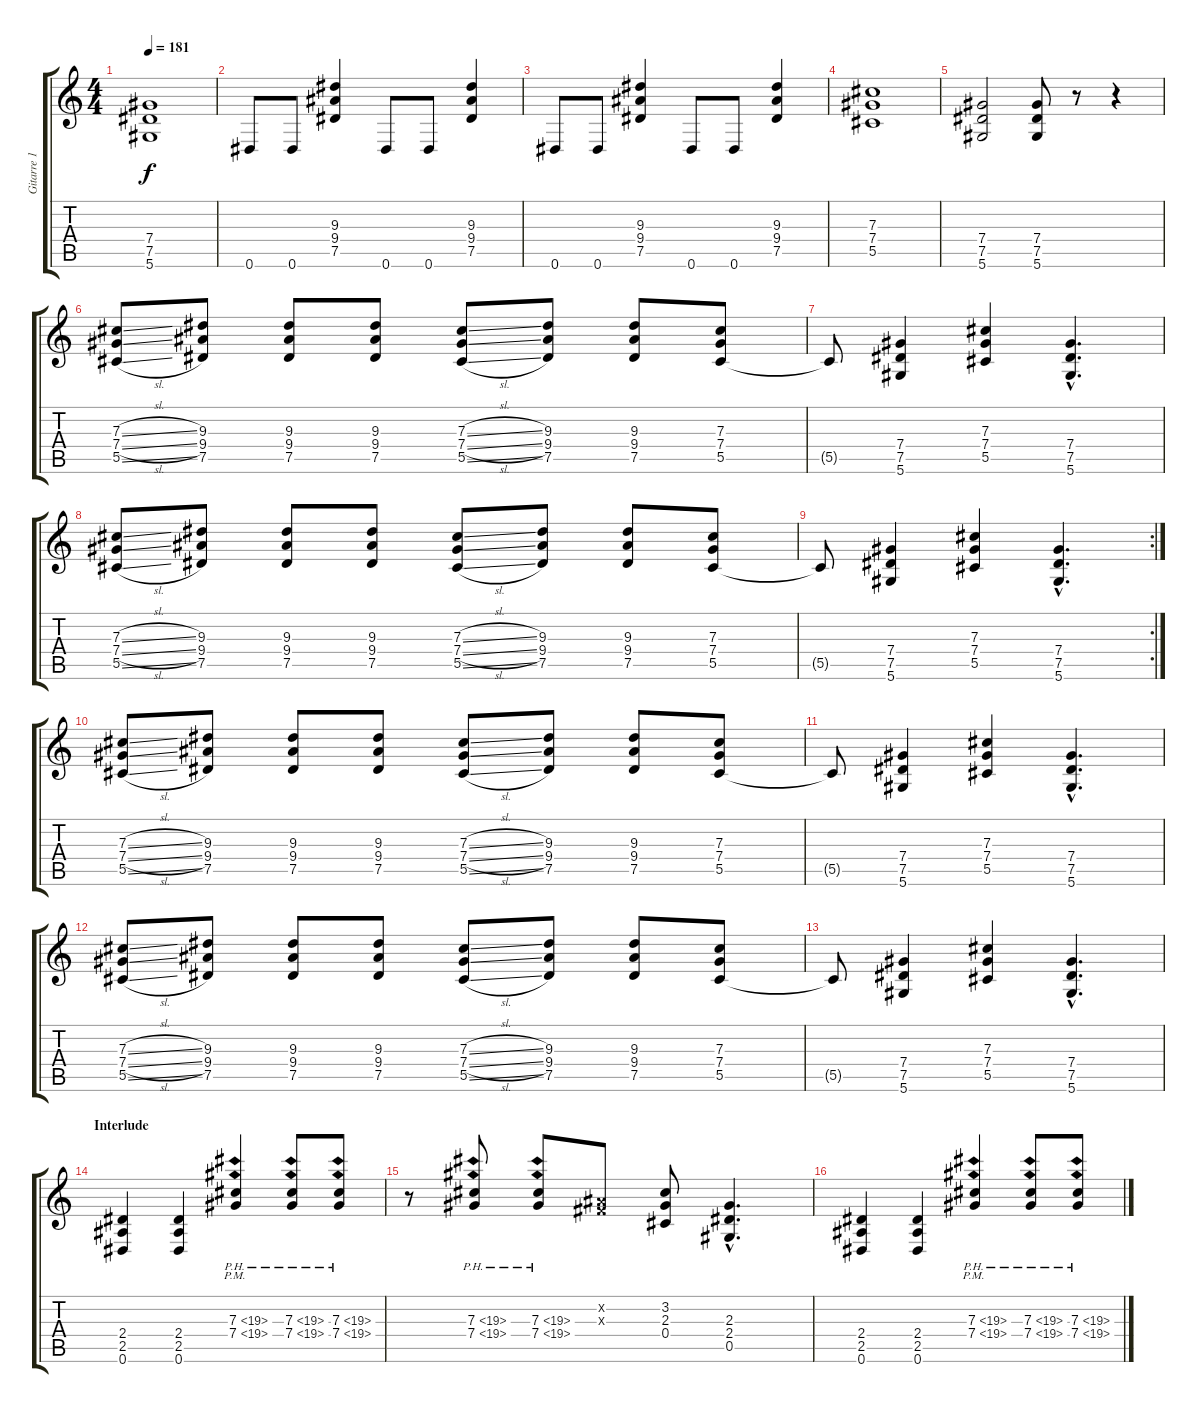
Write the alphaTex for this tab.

\track ("Gitarre 1" "Gitarre 1") {instrument distortionguitar}
\staff {score tabs}
\tuning (Eb4 Bb3 Gb3 Db3 Ab2 Eb2) {hide}
\ts (4 4)
\tempo 181
\clef g2
\ks c
(7.4 7.5 5.6).1{dy f} |
0.6.8 0.6.8 (9.3 9.4 7.5).4 0.6.8 0.6.8 (9.3 9.4 7.5).4 |
0.6.8 0.6.8 (9.3 9.4 7.5).4 0.6.8 0.6.8 (9.3 9.4 7.5).4 |
(7.3 7.4 5.5).1 |
(7.4 7.5 5.6).2 (7.4 7.5 5.6).8 r.8 r.4 |
(7.3{sl} 7.4{sl} 5.5{sl}).8 (9.3 9.4 7.5).8 (9.3 9.4 7.5).8 (9.3 9.4 7.5).8 (7.3{sl} 7.4{sl} 5.5{sl}).8 (9.3 9.4 7.5).8 (9.3 9.4 7.5).8 (7.3 7.4 5.5).8 |
5.5{t}.8 (7.4 7.5 5.6).4 (7.3 7.4 5.5).4 (7.4{hac} 7.5{hac} 5.6{hac}).4{d} |
(7.3{sl} 7.4{sl} 5.5{sl}).8 (9.3 9.4 7.5).8 (9.3 9.4 7.5).8 (9.3 9.4 7.5).8 (7.3{sl} 7.4{sl} 5.5{sl}).8 (9.3 9.4 7.5).8 (9.3 9.4 7.5).8 (7.3 7.4 5.5).8 |
\rc 2
5.5{t}.8 (7.4 7.5 5.6).4 (7.3 7.4 5.5).4 (7.4{hac} 7.5{hac} 5.6{hac}).4{d} |
(7.3{sl} 7.4{sl} 5.5{sl}).8 (9.3 9.4 7.5).8 (9.3 9.4 7.5).8 (9.3 9.4 7.5).8 (7.3{sl} 7.4{sl} 5.5{sl}).8 (9.3 9.4 7.5).8 (9.3 9.4 7.5).8 (7.3 7.4 5.5).8 |
5.5{t}.8 (7.4 7.5 5.6).4 (7.3 7.4 5.5).4 (7.4{hac} 7.5{hac} 5.6{hac}).4{d} |
(7.3{sl} 7.4{sl} 5.5{sl}).8 (9.3 9.4 7.5).8 (9.3 9.4 7.5).8 (9.3 9.4 7.5).8 (7.3{sl} 7.4{sl} 5.5{sl}).8 (9.3 9.4 7.5).8 (9.3 9.4 7.5).8 (7.3 7.4 5.5).8 |
5.5{t}.8 (7.4 7.5 5.6).4 (7.3 7.4 5.5).4 (7.4{hac} 7.5{hac} 5.6{hac}).4{d} |
\section ("" "Interlude")
(2.4 2.5 0.6).4 (2.4 2.5 0.6).4 (7.3{ph 12 pm} 7.4{ph 12 pm}).4 (7.3{ph 12} 7.4{ph 12}).8 (7.3{ph 12} 7.4{ph 12}).8 |
r.8 (7.3{ph 12} 7.4{ph 12}).8 (7.3{ph 12} 7.4{ph 12}).8 (0.2{x} 0.3{x}).8 (3.2 2.3 0.4).8 (2.3{hac} 2.4{hac} 0.5{hac}).4{d} |
(2.4 2.5 0.6).4 (2.4 2.5 0.6).4 (7.3{ph 12 pm} 7.4{ph 12 pm}).4 (7.3{ph 12} 7.4{ph 12}).8 (7.3{ph 12} 7.4{ph 12}).8
